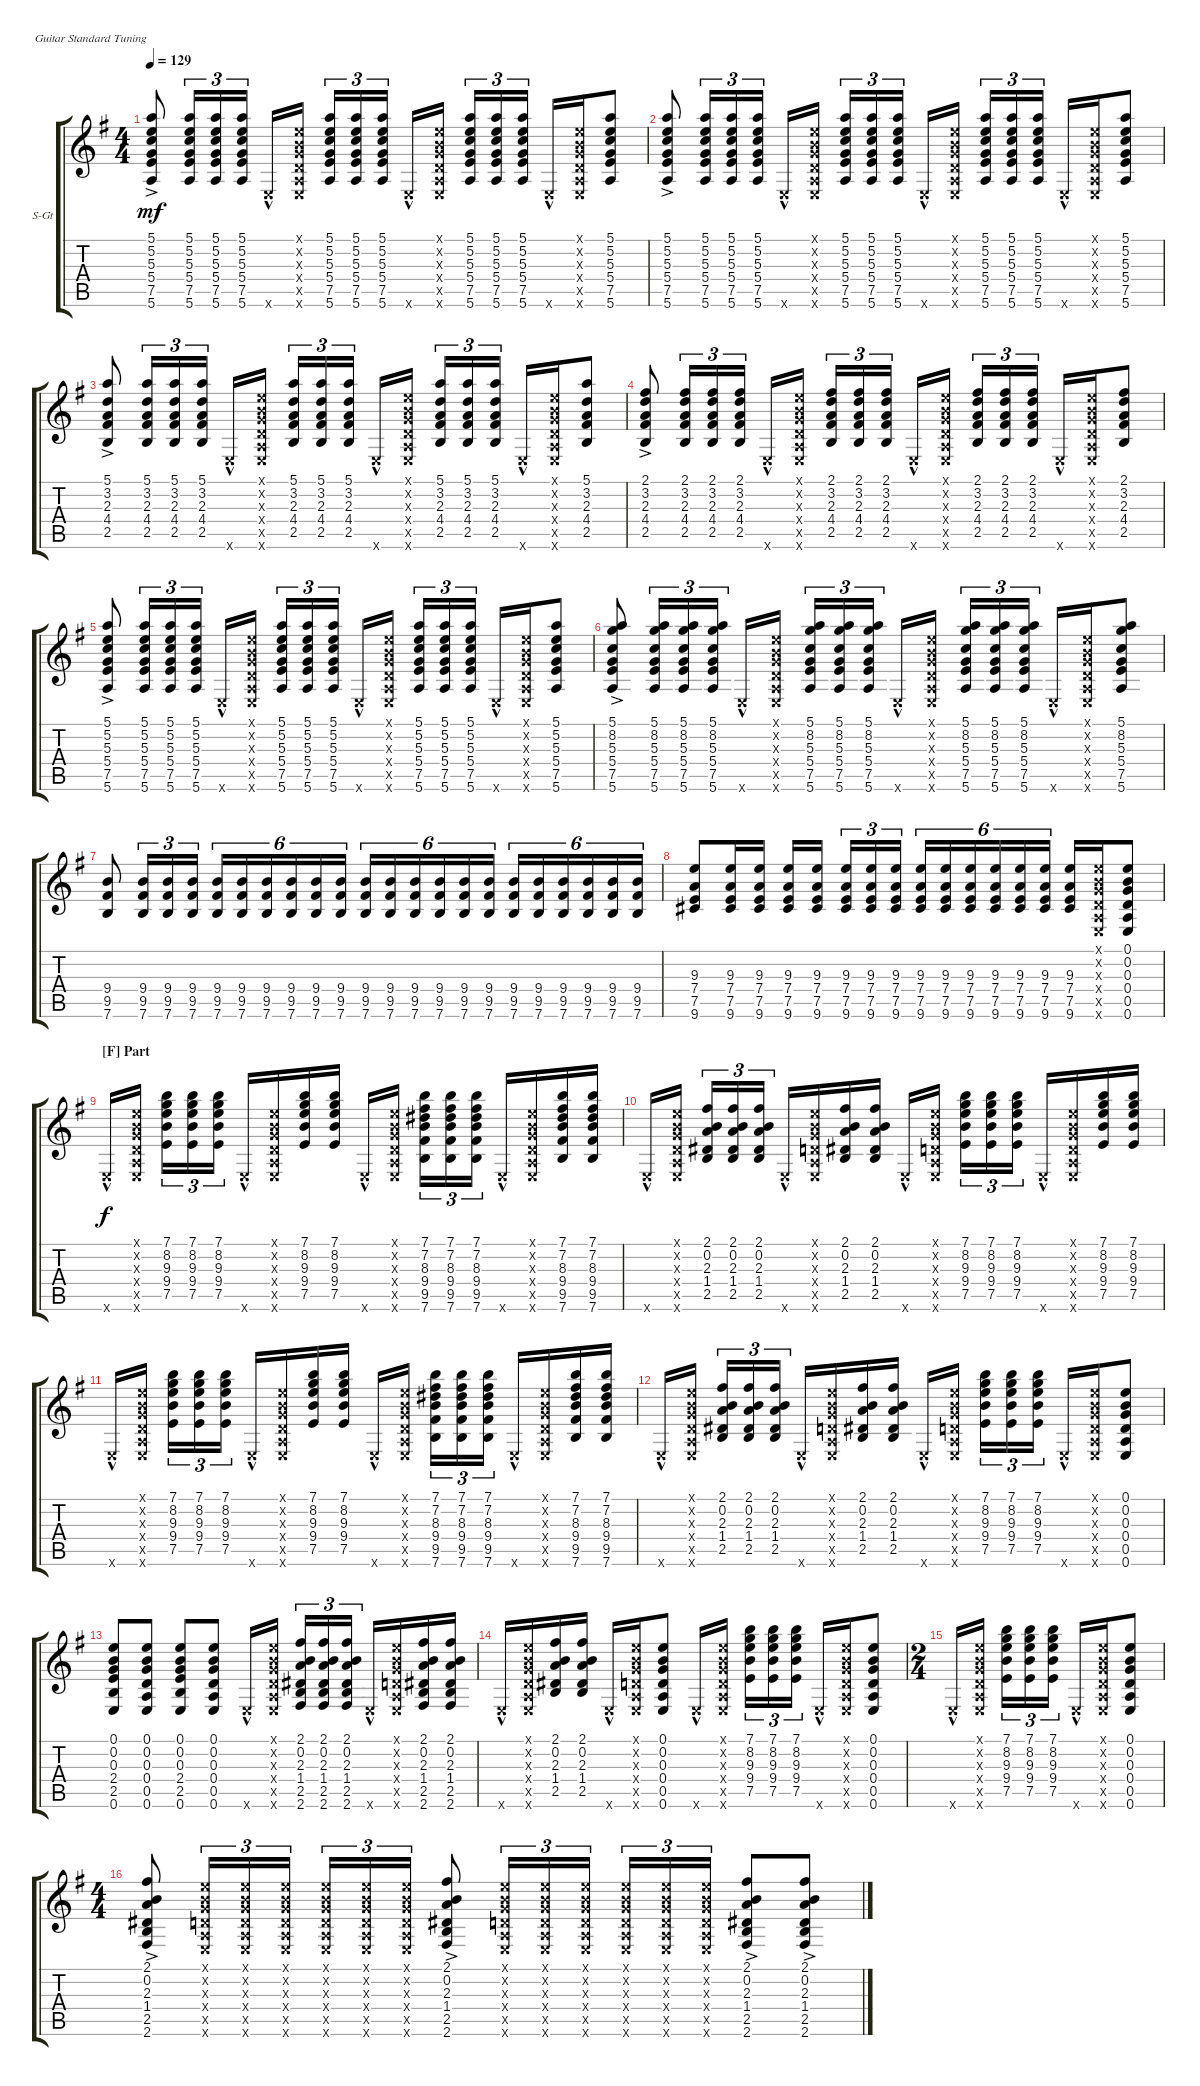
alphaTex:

\defaultSystemsLayout 4
\bracketExtendMode groupsimilarinstruments
\firstSystemTrackNameOrientation horizontal
\otherSystemsTrackNameOrientation horizontal
\track ("Gabriela" "S-Gt") {instrument acousticguitarsteel}
\staff {score tabs}
\tuning (E4 B3 G3 D3 A2 E2)
\ts (4 4)
\tempo 129
\clef g2
\ks eminor
(5.6{ac} 7.5{ac} 5.4{ac} 5.3{ac} 5.2{ac} 5.1{ac}).8{dy mf} (5.1 5.2 5.3 5.4 7.5 5.6).16{tu (3 2)} (5.6 7.5 5.4 5.3 5.2 5.1).16{tu (3 2)} (5.6 7.5 5.4 5.3 5.2 5.1).16{tu (3 2)} 0.6{hac x}.16 (0.6{x} 0.1{x} 0.2{x} 0.3{x} 0.4{x} 0.5{x}).16 (5.6 7.5 5.4 5.3 5.2 5.1).16{tu (3 2)} (5.6 7.5 5.4 5.3 5.2 5.1).16{tu (3 2)} (5.6 7.5 5.4 5.3 5.2 5.1).16{tu (3 2)} 0.6{hac x}.16 (0.6{x} 0.1{x} 0.2{x} 0.3{x} 0.4{x} 0.5{x}).16 (5.6 7.5 5.4 5.3 5.2 5.1).16{tu (3 2)} (5.6 7.5 5.4 5.3 5.2 5.1).16{tu (3 2)} (5.6 7.5 5.4 5.3 5.2 5.1).16{tu (3 2)} 0.6{hac x}.16 (0.6{x} 0.1{x} 0.2{x} 0.3{x} 0.4{x} 0.5{x}).16 (5.6 7.5 5.4 5.3 5.2 5.1).8 |
(5.6{ac} 7.5{ac} 5.4{ac} 5.3{ac} 5.2{ac} 5.1{ac}).8 (5.1 5.2 5.3 5.4 7.5 5.6).16{tu (3 2)} (5.6 7.5 5.4 5.3 5.2 5.1).16{tu (3 2)} (5.6 7.5 5.4 5.3 5.2 5.1).16{tu (3 2)} 0.6{hac x}.16 (0.6{x} 0.1{x} 0.2{x} 0.3{x} 0.4{x} 0.5{x}).16 (5.6 7.5 5.4 5.3 5.2 5.1).16{tu (3 2)} (5.6 7.5 5.4 5.3 5.2 5.1).16{tu (3 2)} (5.6 7.5 5.4 5.3 5.2 5.1).16{tu (3 2)} 0.6{hac x}.16 (0.6{x} 0.1{x} 0.2{x} 0.3{x} 0.4{x} 0.5{x}).16 (5.6 7.5 5.4 5.3 5.2 5.1).16{tu (3 2)} (5.6 7.5 5.4 5.3 5.2 5.1).16{tu (3 2)} (5.6 7.5 5.4 5.3 5.2 5.1).16{tu (3 2)} 0.6{hac x}.16 (0.6{x} 0.1{x} 0.2{x} 0.3{x} 0.4{x} 0.5{x}).16 (5.6 7.5 5.4 5.3 5.2 5.1).8 |
(2.5{ac} 4.4{ac} 2.3{ac} 3.2{ac} 5.1{ac}).8 (5.1 3.2 2.3 4.4 2.5).16{tu (3 2)} (2.5 4.4 2.3 3.2 5.1).16{tu (3 2)} (2.5 4.4 2.3 3.2 5.1).16{tu (3 2)} 0.6{hac x}.16 (0.6{x} 0.1{x} 0.2{x} 0.3{x} 0.4{x} 0.5{x}).16 (5.1 3.2 2.3 4.4 2.5).16{tu (3 2)} (2.5 4.4 2.3 3.2 5.1).16{tu (3 2)} (2.5 4.4 2.3 3.2 5.1).16{tu (3 2)} 0.6{hac x}.16 (0.6{x} 0.1{x} 0.2{x} 0.3{x} 0.4{x} 0.5{x}).16 (5.1 3.2 2.3 4.4 2.5).16{tu (3 2)} (2.5 4.4 2.3 3.2 5.1).16{tu (3 2)} (2.5 4.4 2.3 3.2 5.1).16{tu (3 2)} 0.6{hac x}.16 (0.6{x} 0.1{x} 0.2{x} 0.3{x} 0.4{x} 0.5{x}).16 (2.5 4.4 2.3 3.2 5.1).8 |
(2.5{ac} 4.4{ac} 2.3{ac} 3.2{ac} 2.1{ac}).8 (2.5 4.4 2.3 3.2 2.1).16{tu (3 2)} (2.5 4.4 2.3 3.2 2.1).16{tu (3 2)} (2.5 4.4 2.3 3.2 2.1).16{tu (3 2)} 0.6{hac x}.16 (0.6{x} 0.1{x} 0.2{x} 0.3{x} 0.4{x} 0.5{x}).16 (2.5 4.4 2.3 3.2 2.1).16{tu (3 2)} (2.5 4.4 2.3 3.2 2.1).16{tu (3 2)} (2.5 4.4 2.3 3.2 2.1).16{tu (3 2)} 0.6{hac x}.16 (0.6{x} 0.1{x} 0.2{x} 0.3{x} 0.4{x} 0.5{x}).16 (2.5 4.4 2.3 3.2 2.1).16{tu (3 2)} (2.5 4.4 2.3 3.2 2.1).16{tu (3 2)} (2.5 4.4 2.3 3.2 2.1).16{tu (3 2)} 0.6{hac x}.16 (0.6{x} 0.1{x} 0.2{x} 0.3{x} 0.4{x} 0.5{x}).16 (2.5 4.4 2.3 3.2 2.1).8 |
(5.6{ac} 7.5{ac} 5.4{ac} 5.3{ac} 5.2{ac} 5.1{ac}).8 (5.1 5.2 5.3 5.4 7.5 5.6).16{tu (3 2)} (5.6 7.5 5.4 5.3 5.2 5.1).16{tu (3 2)} (5.6 7.5 5.4 5.3 5.2 5.1).16{tu (3 2)} 0.6{hac x}.16 (0.6{x} 0.1{x} 0.2{x} 0.3{x} 0.4{x} 0.5{x}).16 (5.6 7.5 5.4 5.3 5.2 5.1).16{tu (3 2)} (5.6 7.5 5.4 5.3 5.2 5.1).16{tu (3 2)} (5.6 7.5 5.4 5.3 5.2 5.1).16{tu (3 2)} 0.6{hac x}.16 (0.6{x} 0.1{x} 0.2{x} 0.3{x} 0.4{x} 0.5{x}).16 (5.6 7.5 5.4 5.3 5.2 5.1).16{tu (3 2)} (5.6 7.5 5.4 5.3 5.2 5.1).16{tu (3 2)} (5.6 7.5 5.4 5.3 5.2 5.1).16{tu (3 2)} 0.6{hac x}.16 (0.6{x} 0.1{x} 0.2{x} 0.3{x} 0.4{x} 0.5{x}).16 (5.6 7.5 5.4 5.3 5.2 5.1).8 |
(5.6{ac} 7.5{ac} 5.4{ac} 5.3{ac} 8.2{ac} 5.1{ac}).8 (5.1 8.2 5.3 5.4 7.5 5.6).16{tu (3 2)} (5.6 7.5 5.4 5.3 8.2 5.1).16{tu (3 2)} (5.6 7.5 5.4 5.3 8.2 5.1).16{tu (3 2)} 0.6{hac x}.16 (0.6{x} 0.1{x} 0.2{x} 0.3{x} 0.4{x} 0.5{x}).16 (5.6 7.5 5.4 5.3 8.2 5.1).16{tu (3 2)} (5.6 7.5 5.4 5.3 8.2 5.1).16{tu (3 2)} (5.6 7.5 5.4 5.3 8.2 5.1).16{tu (3 2)} 0.6{hac x}.16 (0.6{x} 0.1{x} 0.2{x} 0.3{x} 0.4{x} 0.5{x}).16 (5.6 7.5 5.4 5.3 8.2 5.1).16{tu (3 2)} (5.6 7.5 5.4 5.3 8.2 5.1).16{tu (3 2)} (5.6 7.5 5.4 5.3 8.2 5.1).16{tu (3 2)} 0.6{hac x}.16 (0.6{x} 0.1{x} 0.2{x} 0.3{x} 0.4{x} 0.5{x}).16 (5.6 7.5 5.4 5.3 8.2 5.1).8 |
(7.6 9.5 9.4).8 (7.6 9.5 9.4).16{tu (3 2)} (7.6 9.5 9.4).16{tu (3 2)} (7.6 9.5 9.4).16{tu (3 2)} (7.6 9.5 9.4).16{tu (6 4)} (7.6 9.5 9.4).16{tu (6 4)} (7.6 9.5 9.4).16{tu (6 4)} (7.6 9.5 9.4).16{tu (6 4)} (7.6 9.5 9.4).16{tu (6 4)} (7.6 9.5 9.4).16{tu (6 4)} (7.6 9.5 9.4).16{tu (6 4)} (7.6 9.5 9.4).16{tu (6 4)} (7.6 9.5 9.4).16{tu (6 4)} (7.6 9.5 9.4).16{tu (6 4)} (7.6 9.5 9.4).16{tu (6 4)} (7.6 9.5 9.4).16{tu (6 4)} (7.6 9.5 9.4).16{tu (6 4)} (7.6 9.5 9.4).16{tu (6 4)} (7.6 9.5 9.4).16{tu (6 4)} (7.6 9.5 9.4).16{tu (6 4)} (7.6 9.5 9.4).16{tu (6 4)} (7.6 9.5 9.4).16{tu (6 4)} |
(9.6 7.5 7.4 9.3).8 (9.6 7.5 7.4 9.3).16 (9.6 7.5 7.4 9.3).16 (9.6 7.5 7.4 9.3).16 (9.6 7.5 7.4 9.3).16 (9.6 7.5 7.4 9.3).16{tu (3 2)} (9.6 7.5 7.4 9.3).16{tu (3 2)} (9.6 7.5 7.4 9.3).16{tu (3 2)} (9.6 7.5 7.4 9.3).16{tu (6 4)} (9.6 7.5 7.4 9.3).16{tu (6 4)} (9.6 7.5 7.4 9.3).16{tu (6 4)} (9.6 7.5 7.4 9.3).16{tu (6 4)} (9.6 7.5 7.4 9.3).16{tu (6 4)} (9.6 7.5 7.4 9.3).16{tu (6 4)} (9.6 7.5 7.4 9.3).16 (0.6{x} 0.5{x} 0.4{x} 0.3{x} 0.2{x} 0.1{x}).16 (0.1 0.2 0.3 0.4 0.5 0.6).8 |
\section ("F" "Part")
0.6{hac x}.16{dy f} (0.6{x} 0.5{x} 0.4{x} 0.3{x} 0.2{x} 0.1{x}).16 (7.5 9.4 9.3 8.2 7.1).16{tu (3 2)} (7.5 9.4 9.3 8.2 7.1).16{tu (3 2)} (7.5 9.4 9.3 8.2 7.1).16{tu (3 2)} 0.6{hac x}.16 (0.6{x} 0.5{x} 0.4{x} 0.3{x} 0.2{x} 0.1{x}).16 (7.5 9.4 9.3 8.2 7.1).16 (7.5 9.4 9.3 8.2 7.1).16 0.6{hac x}.16 (0.6{x} 0.5{x} 0.4{x} 0.3{x} 0.2{x} 0.1{x}).16 (7.6 9.5 9.4 8.3 7.2 7.1).16{tu (3 2)} (7.6 9.5 9.4 8.3 7.2 7.1).16{tu (3 2)} (7.6 9.5 9.4 8.3 7.2 7.1).16{tu (3 2)} 0.6{hac x}.16 (0.6{x} 0.5{x} 0.4{x} 0.3{x} 0.2{x} 0.1{x}).16 (7.6 9.5 9.4 8.3 7.2 7.1).16 (7.6 9.5 9.4 8.3 7.2 7.1).16 |
0.6{hac x}.16 (0.6{x} 0.5{x} 0.4{x} 0.3{x} 0.2{x} 0.1{x}).16 (2.5 1.4 2.3 0.2 2.1).16{tu (3 2)} (2.5 1.4 2.3 0.2 2.1).16{tu (3 2)} (2.5 1.4 2.3 0.2 2.1).16{tu (3 2)} 0.6{hac x}.16 (0.6{x} 0.5{x} 0.4{x} 0.3{x} 0.2{x} 0.1{x}).16 (2.5 1.4 2.3 0.2 2.1).16 (2.5 1.4 2.3 0.2 2.1).16 0.6{hac x}.16 (0.6{x} 0.5{x} 0.4{x} 0.3{x} 0.2{x} 0.1{x}).16 (7.5 9.4 9.3 8.2 7.1).16{tu (3 2)} (7.5 9.4 9.3 8.2 7.1).16{tu (3 2)} (7.5 9.4 9.3 8.2 7.1).16{tu (3 2)} 0.6{hac x}.16 (0.6{x} 0.5{x} 0.4{x} 0.3{x} 0.2{x} 0.1{x}).16 (7.5 9.4 9.3 8.2 7.1).16 (7.5 9.4 9.3 8.2 7.1).16 |
0.6{hac x}.16 (0.6{x} 0.5{x} 0.4{x} 0.3{x} 0.2{x} 0.1{x}).16 (7.5 9.4 9.3 8.2 7.1).16{tu (3 2)} (7.5 9.4 9.3 8.2 7.1).16{tu (3 2)} (7.5 9.4 9.3 8.2 7.1).16{tu (3 2)} 0.6{hac x}.16 (0.6{x} 0.5{x} 0.4{x} 0.3{x} 0.2{x} 0.1{x}).16 (7.5 9.4 9.3 8.2 7.1).16 (7.5 9.4 9.3 8.2 7.1).16 0.6{hac x}.16 (0.6{x} 0.5{x} 0.4{x} 0.3{x} 0.2{x} 0.1{x}).16 (7.6 9.5 9.4 8.3 7.2 7.1).16{tu (3 2)} (7.6 9.5 9.4 8.3 7.2 7.1).16{tu (3 2)} (7.6 9.5 9.4 8.3 7.2 7.1).16{tu (3 2)} 0.6{hac x}.16 (0.6{x} 0.5{x} 0.4{x} 0.3{x} 0.2{x} 0.1{x}).16 (7.6 9.5 9.4 8.3 7.2 7.1).16 (7.6 9.5 9.4 8.3 7.2 7.1).16 |
0.6{hac x}.16 (0.6{x} 0.5{x} 0.4{x} 0.3{x} 0.2{x} 0.1{x}).16 (2.5 1.4 2.3 0.2 2.1).16{tu (3 2)} (2.5 1.4 2.3 0.2 2.1).16{tu (3 2)} (2.5 1.4 2.3 0.2 2.1).16{tu (3 2)} 0.6{hac x}.16 (0.6{x} 0.5{x} 0.4{x} 0.3{x} 0.2{x} 0.1{x}).16 (2.5 1.4 2.3 0.2 2.1).16 (2.5 1.4 2.3 0.2 2.1).16 0.6{hac x}.16 (0.6{x} 0.5{x} 0.4{x} 0.3{x} 0.2{x} 0.1{x}).16 (7.5 9.4 9.3 8.2 7.1).16{tu (3 2)} (7.5 9.4 9.3 8.2 7.1).16{tu (3 2)} (7.5 9.4 9.3 8.2 7.1).16{tu (3 2)} 0.6{hac x}.16 (0.6{x} 0.5{x} 0.4{x} 0.3{x} 0.2{x} 0.1{x}).16 (0.6 0.5 0.4 0.3 0.2 0.1).8 |
(0.6 2.5 2.4 0.3 0.2 0.1).8 (0.6 0.5 0.4 0.3 0.2 0.1).8 (0.6 2.5 2.4 0.3 0.2 0.1).8 (0.6 0.5 0.4 0.3 0.2 0.1).8 0.6{hac x}.16 (0.6{x} 0.5{x} 0.4{x} 0.3{x} 0.2{x} 0.1{x}).16 (2.6 2.5 1.4 2.3 0.2 2.1).16{tu (3 2)} (2.6 2.5 1.4 2.3 0.2 2.1).16{tu (3 2)} (2.6 2.5 1.4 2.3 0.2 2.1).16{tu (3 2)} 0.6{hac x}.16 (0.6{x} 0.5{x} 0.4{x} 0.3{x} 0.2{x} 0.1{x}).16 (2.6 2.5 1.4 2.3 0.2 2.1).16 (2.6 2.5 1.4 2.3 0.2 2.1).16 |
0.6{hac x}.16 (0.6{x} 0.5{x} 0.4{x} 0.3{x} 0.2{x} 0.1{x}).16 (2.5 1.4 2.3 0.2 2.1).16 (2.5 1.4 2.3 0.2 2.1).16 0.6{hac x}.16 (0.6{x} 0.5{x} 0.4{x} 0.3{x} 0.2{x} 0.1{x}).16 (0.5 0.4 0.3 0.2 0.1 0.6).8 0.6{hac x}.16 (0.6{x} 0.5{x} 0.4{x} 0.3{x} 0.2{x} 0.1{x}).16 (7.5 9.4 9.3 8.2 7.1).16{tu (3 2)} (7.5 9.4 9.3 8.2 7.1).16{tu (3 2)} (7.5 9.4 9.3 8.2 7.1).16{tu (3 2)} 0.6{hac x}.16 (0.6{x} 0.5{x} 0.4{x} 0.3{x} 0.2{x} 0.1{x}).16 (0.5 0.4 0.3 0.2 0.1 0.6).8 |
\ts (2 4)
0.6{hac x}.16 (0.6{x} 0.5{x} 0.4{x} 0.3{x} 0.2{x} 0.1{x}).16 (7.5 9.4 9.3 8.2 7.1).16{tu (3 2)} (7.5 9.4 9.3 8.2 7.1).16{tu (3 2)} (7.5 9.4 9.3 8.2 7.1).16{tu (3 2)} 0.6{hac x}.16 (0.6{x} 0.5{x} 0.4{x} 0.3{x} 0.2{x} 0.1{x}).16 (0.5 0.4 0.3 0.2 0.1 0.6).8 |
\ts (4 4)
(2.6{ac} 2.5{ac} 1.4{ac} 2.3{ac} 0.2{ac} 2.1{ac}).8 (0.6{x} 0.5{x} 0.4{x} 0.3{x} 0.2{x} 0.1{x}).16{tu (3 2)} (0.6{x} 0.5{x} 0.4{x} 0.3{x} 0.2{x} 0.1{x}).16{tu (3 2)} (0.6{x} 0.5{x} 0.4{x} 0.3{x} 0.2{x} 0.1{x}).16{tu (3 2)} (0.6{x} 0.5{x} 0.4{x} 0.3{x} 0.2{x} 0.1{x}).16{tu (3 2)} (0.6{x} 0.5{x} 0.4{x} 0.3{x} 0.2{x} 0.1{x}).16{tu (3 2)} (0.6{x} 0.5{x} 0.4{x} 0.3{x} 0.2{x} 0.1{x}).16{tu (3 2)} (2.6{ac} 2.5{ac} 1.4{ac} 2.3{ac} 0.2{ac} 2.1{ac}).8 (0.6{x} 0.5{x} 0.4{x} 0.3{x} 0.2{x} 0.1{x}).16{tu (3 2)} (0.6{x} 0.5{x} 0.4{x} 0.3{x} 0.2{x} 0.1{x}).16{tu (3 2)} (0.6{x} 0.5{x} 0.4{x} 0.3{x} 0.2{x} 0.1{x}).16{tu (3 2)} (0.6{x} 0.5{x} 0.4{x} 0.3{x} 0.2{x} 0.1{x}).16{tu (3 2)} (0.6{x} 0.5{x} 0.4{x} 0.3{x} 0.2{x} 0.1{x}).16{tu (3 2)} (0.6{x} 0.5{x} 0.4{x} 0.3{x} 0.2{x} 0.1{x}).16{tu (3 2)} (2.6{ac} 2.5{ac} 1.4{ac} 2.3{ac} 0.2{ac} 2.1{ac}).8 (2.6{ac} 2.5{ac} 1.4{ac} 2.3{ac} 0.2{ac} 2.1{ac}).8
